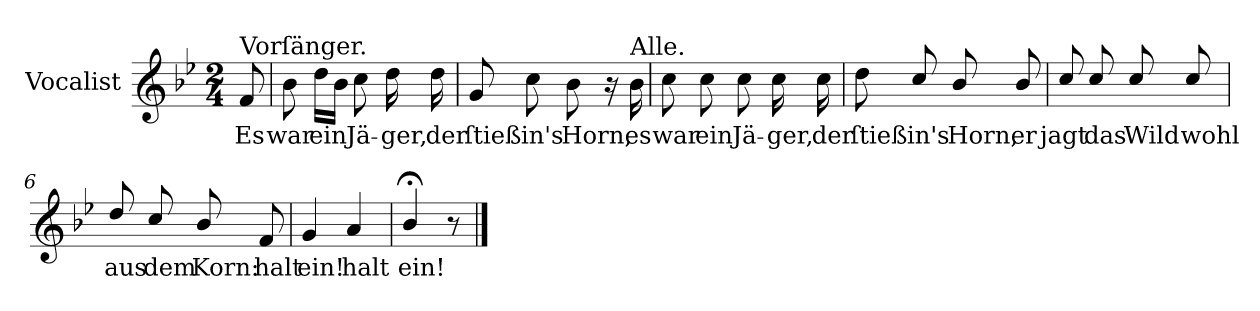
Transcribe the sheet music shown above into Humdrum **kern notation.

**kern	**text
*part1	*part1
*staff1	*staff1
*I"Vocalist	*
*k[b-e-]	*
*B-:	*
*M2/4	*
=	=
!LO:TX:a:t=Vorſänger.	!
8f	Es
=1	=1
8b-	war
16ddLL	ein
16b-JJ	.
8cc	Jä-
16dd	-ger,
16dd	der
=2	=2
8g	ſtieß
8cc	in's
8b-	Horn,
16r	.
!LO:TX:a:t=Alle.	!
16b-	es
=3	=3
8cc	war
8cc	ein
8cc	Jä-
16cc	-ger,
16cc	der
=4	=4
8dd	ſtieß
8cc/	in's
8b-/	Horn,
8b-/	er
=5	=5
8cc/	jagt
8cc/	das
8cc/	Wild
8cc/	wohl
=6	=6
8dd/	aus
8cc/	dem
8b-/	Korn:
8f	halt
=7	=7
4g	ein!
4a	halt
=8	=8
4b-;</	ein!
8r	.
==	==
*-	*-
